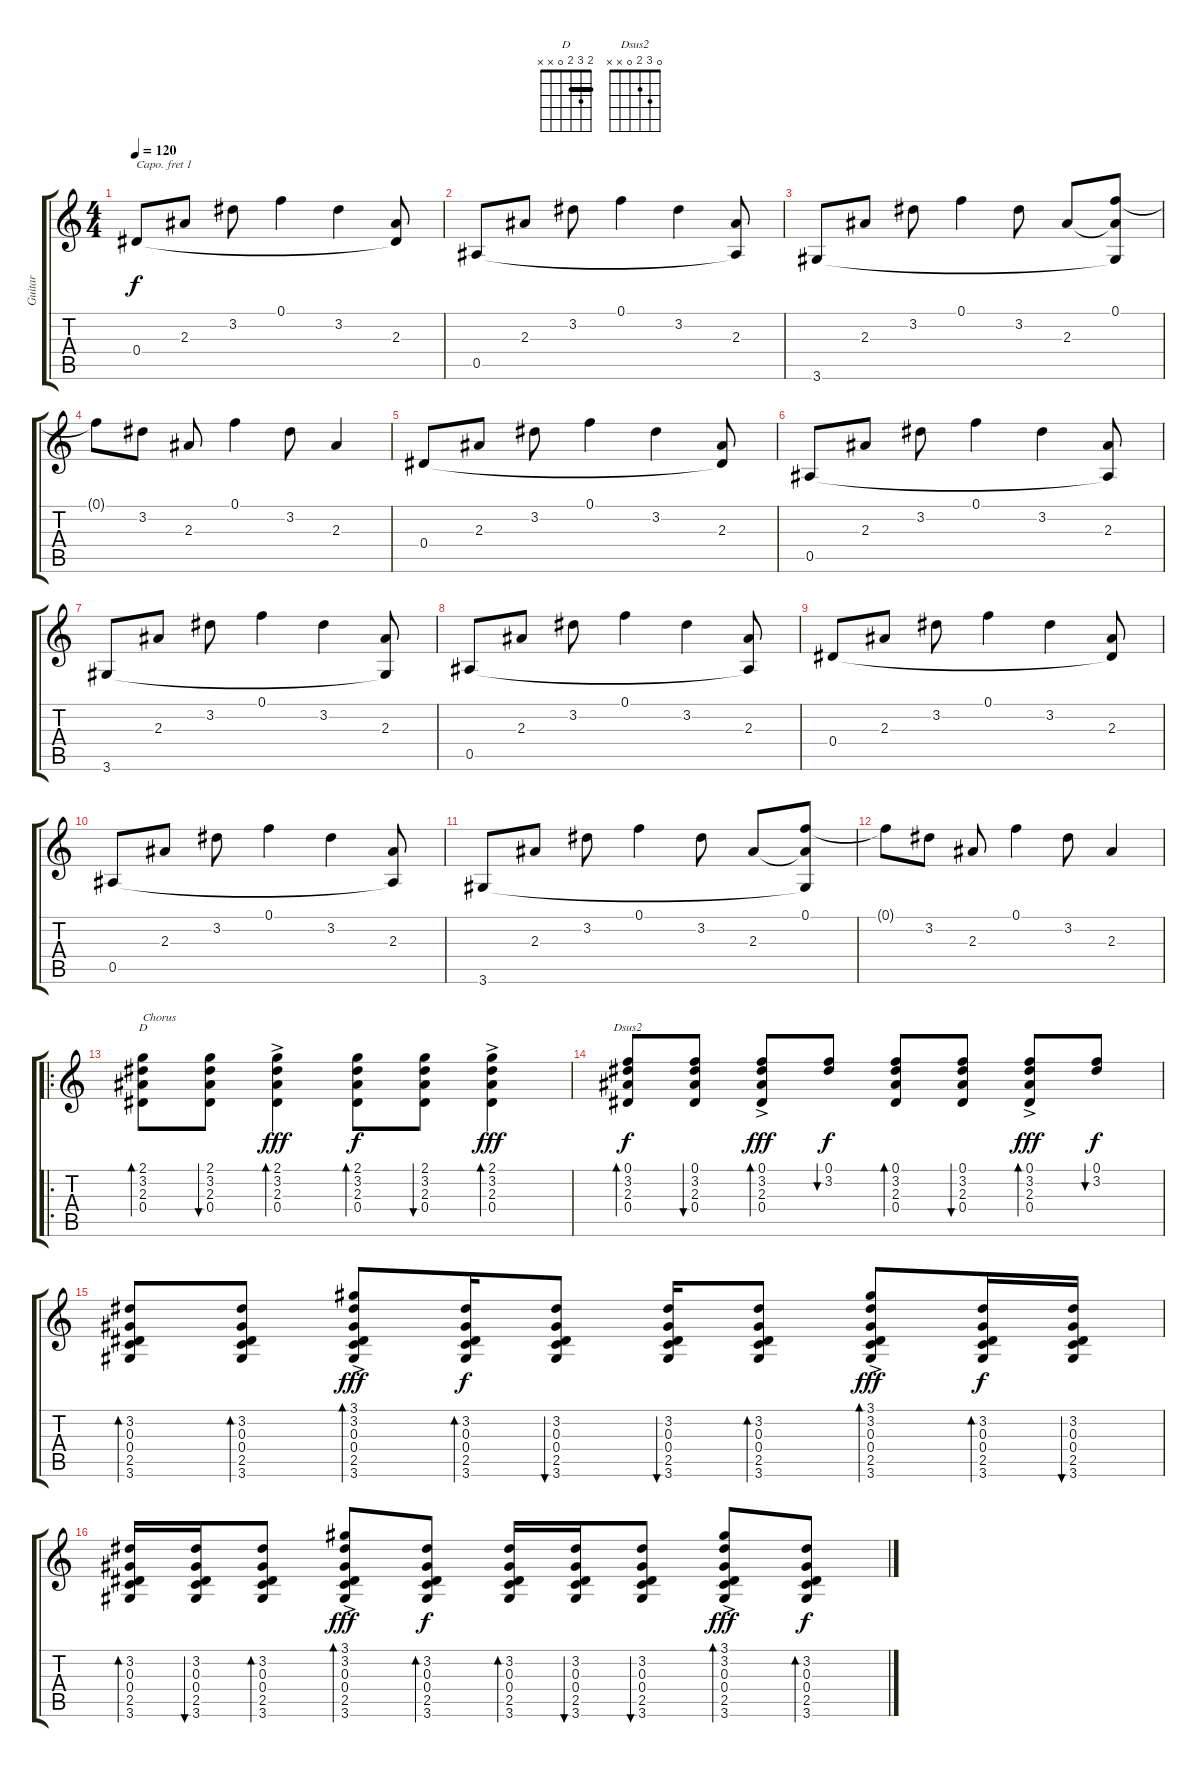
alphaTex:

\track ("Guitar" "Guitar") {instrument acousticguitarsteel}
\staff {score tabs}
\capo 1
\tuning (E4 B3 G3 D3 A2 E2) {hide}
\chord ("D" 2 3 2 0 x x) {barre 2}
\chord ("Dsus2" 0 3 2 0 x x)
\ts (4 4)
\tempo 120
\clef g2
\ks c
0.4.8{dy f} 2.3.8 3.2.8 0.1.4 3.2.4 (2.3 0.4{t}).8 |
0.5.8 2.3.8 3.2.8 0.1.4 3.2.4 (2.3 0.5{t}).8 |
3.6.8 2.3.8 3.2.8 0.1.4 3.2.8 2.3.8 (0.1 2.3{t} 3.6{t}).8 |
0.1{t}.8 3.2.8 2.3.8 0.1.4 3.2.8 2.3.4 |
0.4.8 2.3.8 3.2.8 0.1.4 3.2.4 (2.3 0.4{t}).8 |
0.5.8 2.3.8 3.2.8 0.1.4 3.2.4 (2.3 0.5{t}).8 |
3.6.8 2.3.8 3.2.8 0.1.4 3.2.4 (2.3 3.6{t}).8 |
0.5.8 2.3.8 3.2.8 0.1.4 3.2.4 (2.3 0.5{t}).8 |
0.4.8 2.3.8 3.2.8 0.1.4 3.2.4 (2.3 0.4{t}).8 |
0.5.8 2.3.8 3.2.8 0.1.4 3.2.4 (2.3 0.5{t}).8 |
3.6.8 2.3.8 3.2.8 0.1.4 3.2.8 2.3.8 (0.1 2.3{t} 3.6{t}).8 |
0.1{t}.8 3.2.8 2.3.8 0.1.4 3.2.8 2.3.4 |
\ro
(2.1 3.2 2.3 0.4).8{bd 60 ch "D" txt "Chorus"} (2.1 3.2 2.3 0.4).8{bu 60} (2.1{ac} 3.2{ac} 2.3{ac} 0.4{ac}).4{bd 60 dy fff} (2.1 3.2 2.3 0.4).8{bd 60 dy f} (2.1 3.2 2.3 0.4).8{bu 60} (2.1{ac} 3.2 2.3{ac} 0.4{ac}).4{bd 60 dy fff} |
(0.1 3.2 2.3 0.4).8{bd 60 ch "Dsus2" dy f} (0.1 3.2 2.3 0.4).8{bu 60} (0.1{ac} 3.2{ac} 2.3{ac} 0.4{ac}).8{bd 60 dy fff} (0.1 3.2).8{bu 60 dy f} (0.1 3.2 2.3 0.4).8{bd 60} (0.1 3.2 2.3 0.4).8{bu 60} (0.1{ac} 3.2{ac} 2.3{ac} 0.4{ac}).8{bd 60 dy fff} (0.1 3.2).8{bu 60 dy f} |
(3.2 0.3 0.4 2.5 3.6).8{bd 60} (3.2 0.3 0.4 2.5 3.6).8{bd 60} (3.1{ac} 3.2{ac} 0.3{ac} 0.4{ac} 2.5{ac} 3.6{ac}).8{bd 60 dy fff} (3.2 0.3 0.4 2.5 3.6).16{bd 60 dy f} (3.2 0.3 0.4 2.5 3.6).8{bu 60} (3.2 0.3 0.4 2.5 3.6).16{bu 60} (3.2 0.3 0.4 2.5 3.6).8{bd 60} (3.1{ac} 3.2{ac} 0.3{ac} 0.4{ac} 2.5{ac} 3.6{ac}).8{bd 60 dy fff} (3.2 0.3 0.4 2.5 3.6).16{bd 60 dy f} (3.2 0.3 0.4 2.5 3.6).16{bu 60} |
(3.2 0.3 0.4 2.5 3.6).16{bd 60} (3.2 0.3 0.4 2.5 3.6).16{bu 60} (3.2 0.3 0.4 2.5 3.6).8{bd 60} (3.1{ac} 3.2{ac} 0.3{ac} 0.4{ac} 2.5{ac} 3.6{ac}).8{bd 60 dy fff} (3.2 0.3 0.4 2.5 3.6).8{bd 60 dy f} (3.2 0.3 0.4 2.5 3.6).16{bd 60} (3.2 0.3 0.4 2.5 3.6).16{bu 60} (3.2 0.3 0.4 2.5 3.6).8{bu 60} (3.1{ac} 3.2{ac} 0.3{ac} 0.4{ac} 2.5{ac} 3.6{ac}).8{bd 60 dy fff} (3.2 0.3 0.4 2.5 3.6).8{bd 60 dy f}
